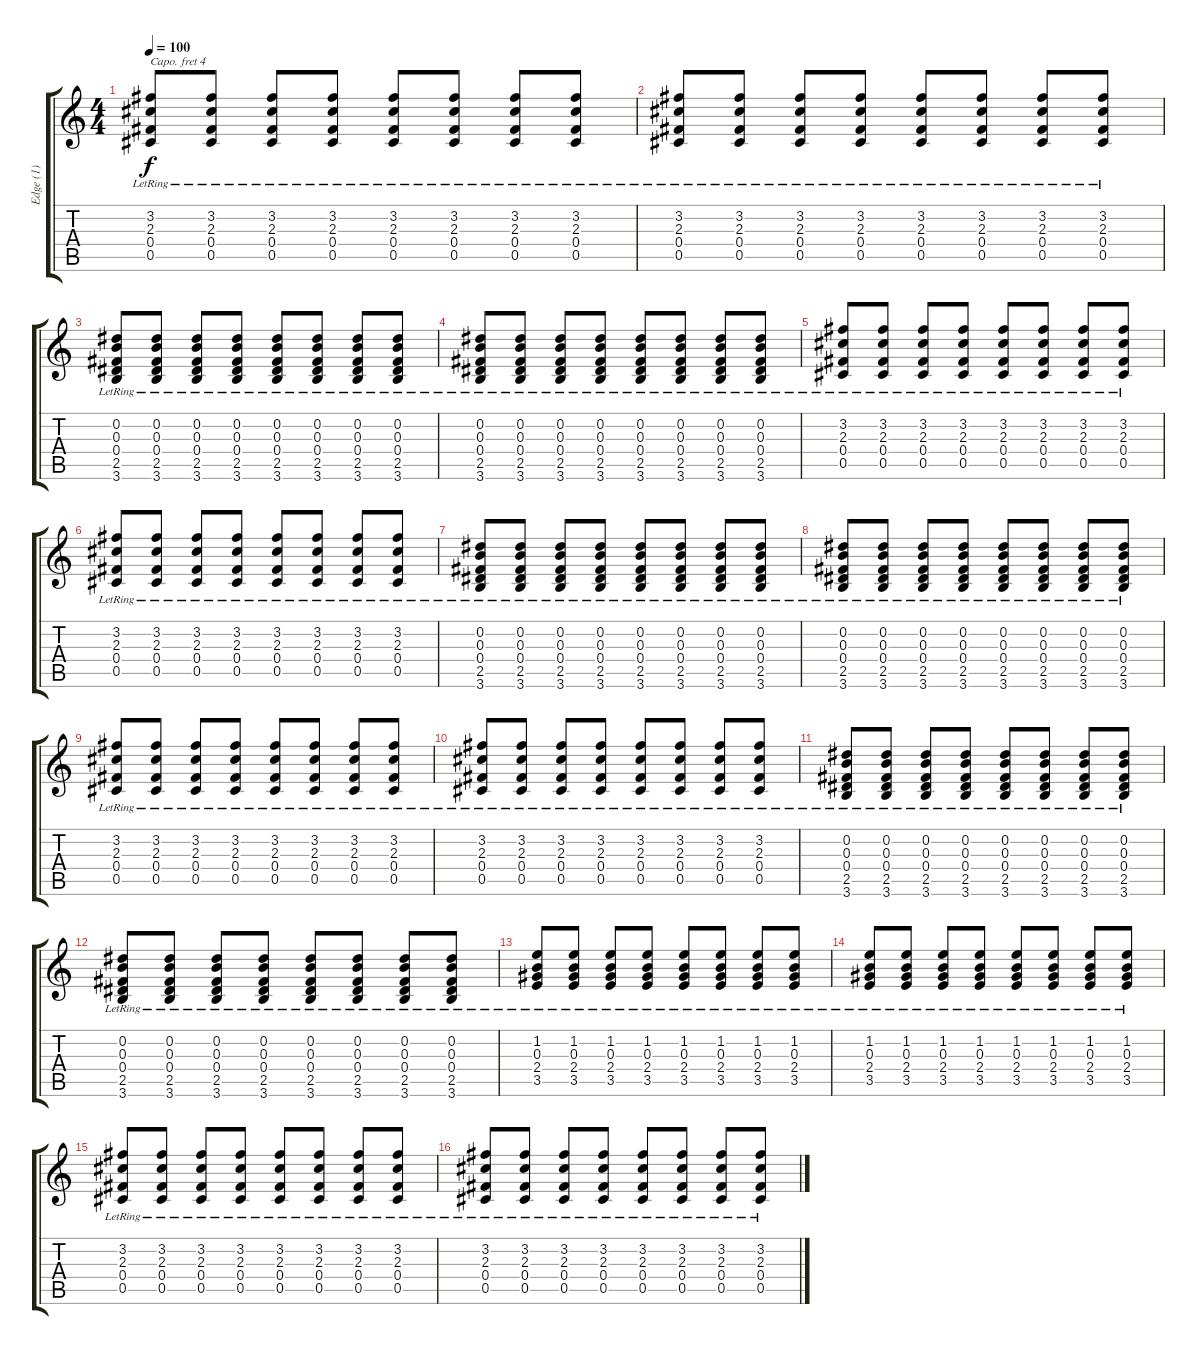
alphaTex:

\track ("Edge (1)" "Edge (1)") {instrument electricguitarjazz}
\staff {score tabs}
\capo 4
\tuning (E4 B3 G3 D3 A2 E2) {hide}
\ts (4 4)
\tempo 100
\clef g2
\ks c
(3.2{lr} 2.3{lr} 0.4{lr} 0.5{lr}).8{dy f} (3.2{lr} 2.3{lr} 0.4{lr} 0.5{lr}).8 (3.2{lr} 2.3{lr} 0.4{lr} 0.5{lr}).8 (3.2{lr} 2.3{lr} 0.4{lr} 0.5{lr}).8 (3.2{lr} 2.3{lr} 0.4{lr} 0.5{lr}).8 (3.2{lr} 2.3{lr} 0.4{lr} 0.5{lr}).8 (3.2{lr} 2.3{lr} 0.4{lr} 0.5{lr}).8 (3.2{lr} 2.3{lr} 0.4{lr} 0.5{lr}).8 |
(3.2{lr} 2.3{lr} 0.4{lr} 0.5{lr}).8 (3.2{lr} 2.3{lr} 0.4{lr} 0.5{lr}).8 (3.2{lr} 2.3{lr} 0.4{lr} 0.5{lr}).8 (3.2{lr} 2.3{lr} 0.4{lr} 0.5{lr}).8 (3.2{lr} 2.3{lr} 0.4{lr} 0.5{lr}).8 (3.2{lr} 2.3{lr} 0.4{lr} 0.5{lr}).8 (3.2{lr} 2.3{lr} 0.4{lr} 0.5{lr}).8 (3.2{lr} 2.3{lr} 0.4{lr} 0.5{lr}).8 |
(0.2{lr} 0.3{lr} 0.4{lr} 2.5{lr} 3.6{lr}).8 (0.2{lr} 0.3{lr} 0.4{lr} 2.5{lr} 3.6{lr}).8 (0.2{lr} 0.3{lr} 0.4{lr} 2.5{lr} 3.6{lr}).8 (0.2{lr} 0.3{lr} 0.4{lr} 2.5{lr} 3.6{lr}).8 (0.2{lr} 0.3{lr} 0.4{lr} 2.5{lr} 3.6{lr}).8 (0.2{lr} 0.3{lr} 0.4{lr} 2.5{lr} 3.6{lr}).8 (0.2{lr} 0.3{lr} 0.4{lr} 2.5{lr} 3.6{lr}).8 (0.2{lr} 0.3{lr} 0.4{lr} 2.5{lr} 3.6{lr}).8 |
(0.2{lr} 0.3{lr} 0.4{lr} 2.5{lr} 3.6{lr}).8 (0.2{lr} 0.3{lr} 0.4{lr} 2.5{lr} 3.6{lr}).8 (0.2{lr} 0.3{lr} 0.4{lr} 2.5{lr} 3.6{lr}).8 (0.2{lr} 0.3{lr} 0.4{lr} 2.5{lr} 3.6{lr}).8 (0.2{lr} 0.3{lr} 0.4{lr} 2.5{lr} 3.6{lr}).8 (0.2{lr} 0.3{lr} 0.4{lr} 2.5{lr} 3.6{lr}).8 (0.2{lr} 0.3{lr} 0.4{lr} 2.5{lr} 3.6{lr}).8 (0.2{lr} 0.3{lr} 0.4{lr} 2.5{lr} 3.6{lr}).8 |
(3.2{lr} 2.3{lr} 0.4{lr} 0.5{lr}).8 (3.2{lr} 2.3{lr} 0.4{lr} 0.5{lr}).8 (3.2{lr} 2.3{lr} 0.4{lr} 0.5{lr}).8 (3.2{lr} 2.3{lr} 0.4{lr} 0.5{lr}).8 (3.2{lr} 2.3{lr} 0.4{lr} 0.5{lr}).8 (3.2{lr} 2.3{lr} 0.4{lr} 0.5{lr}).8 (3.2{lr} 2.3{lr} 0.4{lr} 0.5{lr}).8 (3.2{lr} 2.3{lr} 0.4{lr} 0.5{lr}).8 |
(3.2{lr} 2.3{lr} 0.4{lr} 0.5{lr}).8 (3.2{lr} 2.3{lr} 0.4{lr} 0.5{lr}).8 (3.2{lr} 2.3{lr} 0.4{lr} 0.5{lr}).8 (3.2{lr} 2.3{lr} 0.4{lr} 0.5{lr}).8 (3.2{lr} 2.3{lr} 0.4{lr} 0.5{lr}).8 (3.2{lr} 2.3{lr} 0.4{lr} 0.5{lr}).8 (3.2{lr} 2.3{lr} 0.4{lr} 0.5{lr}).8 (3.2{lr} 2.3{lr} 0.4{lr} 0.5{lr}).8 |
(0.2{lr} 0.3{lr} 0.4{lr} 2.5{lr} 3.6{lr}).8 (0.2{lr} 0.3{lr} 0.4{lr} 2.5{lr} 3.6{lr}).8 (0.2{lr} 0.3{lr} 0.4{lr} 2.5{lr} 3.6{lr}).8 (0.2{lr} 0.3{lr} 0.4{lr} 2.5{lr} 3.6{lr}).8 (0.2{lr} 0.3{lr} 0.4{lr} 2.5{lr} 3.6{lr}).8 (0.2{lr} 0.3{lr} 0.4{lr} 2.5{lr} 3.6{lr}).8 (0.2{lr} 0.3{lr} 0.4{lr} 2.5{lr} 3.6{lr}).8 (0.2{lr} 0.3{lr} 0.4{lr} 2.5{lr} 3.6{lr}).8 |
(0.2{lr} 0.3{lr} 0.4{lr} 2.5{lr} 3.6{lr}).8 (0.2{lr} 0.3{lr} 0.4{lr} 2.5{lr} 3.6{lr}).8 (0.2{lr} 0.3{lr} 0.4{lr} 2.5{lr} 3.6{lr}).8 (0.2{lr} 0.3{lr} 0.4{lr} 2.5{lr} 3.6{lr}).8 (0.2{lr} 0.3{lr} 0.4{lr} 2.5{lr} 3.6{lr}).8 (0.2{lr} 0.3{lr} 0.4{lr} 2.5{lr} 3.6{lr}).8 (0.2{lr} 0.3{lr} 0.4{lr} 2.5{lr} 3.6{lr}).8 (0.2{lr} 0.3{lr} 0.4{lr} 2.5{lr} 3.6{lr}).8 |
(3.2{lr} 2.3{lr} 0.4{lr} 0.5{lr}).8 (3.2{lr} 2.3{lr} 0.4{lr} 0.5{lr}).8 (3.2{lr} 2.3{lr} 0.4{lr} 0.5{lr}).8 (3.2{lr} 2.3{lr} 0.4{lr} 0.5{lr}).8 (3.2{lr} 2.3{lr} 0.4{lr} 0.5{lr}).8 (3.2{lr} 2.3{lr} 0.4{lr} 0.5{lr}).8 (3.2{lr} 2.3{lr} 0.4{lr} 0.5{lr}).8 (3.2{lr} 2.3{lr} 0.4{lr} 0.5{lr}).8 |
(3.2{lr} 2.3{lr} 0.4{lr} 0.5{lr}).8 (3.2{lr} 2.3{lr} 0.4{lr} 0.5{lr}).8 (3.2{lr} 2.3{lr} 0.4{lr} 0.5{lr}).8 (3.2{lr} 2.3{lr} 0.4{lr} 0.5{lr}).8 (3.2{lr} 2.3{lr} 0.4{lr} 0.5{lr}).8 (3.2{lr} 2.3{lr} 0.4{lr} 0.5{lr}).8 (3.2{lr} 2.3{lr} 0.4{lr} 0.5{lr}).8 (3.2{lr} 2.3{lr} 0.4{lr} 0.5{lr}).8 |
(0.2{lr} 0.3{lr} 0.4{lr} 2.5{lr} 3.6{lr}).8 (0.2{lr} 0.3{lr} 0.4{lr} 2.5{lr} 3.6{lr}).8 (0.2{lr} 0.3{lr} 0.4{lr} 2.5{lr} 3.6{lr}).8 (0.2{lr} 0.3{lr} 0.4{lr} 2.5{lr} 3.6{lr}).8 (0.2{lr} 0.3{lr} 0.4{lr} 2.5{lr} 3.6{lr}).8 (0.2{lr} 0.3{lr} 0.4{lr} 2.5{lr} 3.6{lr}).8 (0.2{lr} 0.3{lr} 0.4{lr} 2.5{lr} 3.6{lr}).8 (0.2{lr} 0.3{lr} 0.4{lr} 2.5{lr} 3.6{lr}).8 |
(0.2{lr} 0.3{lr} 0.4{lr} 2.5{lr} 3.6{lr}).8 (0.2{lr} 0.3{lr} 0.4{lr} 2.5{lr} 3.6{lr}).8 (0.2{lr} 0.3{lr} 0.4{lr} 2.5{lr} 3.6{lr}).8 (0.2{lr} 0.3{lr} 0.4{lr} 2.5{lr} 3.6{lr}).8 (0.2{lr} 0.3{lr} 0.4{lr} 2.5{lr} 3.6{lr}).8 (0.2{lr} 0.3{lr} 0.4{lr} 2.5{lr} 3.6{lr}).8 (0.2{lr} 0.3{lr} 0.4{lr} 2.5{lr} 3.6{lr}).8 (0.2{lr} 0.3{lr} 0.4{lr} 2.5{lr} 3.6{lr}).8 |
(1.2{lr} 0.3{lr} 2.4{lr} 3.5{lr}).8 (1.2{lr} 0.3{lr} 2.4{lr} 3.5{lr}).8 (1.2{lr} 0.3{lr} 2.4{lr} 3.5{lr}).8 (1.2{lr} 0.3{lr} 2.4{lr} 3.5{lr}).8 (1.2{lr} 0.3{lr} 2.4{lr} 3.5{lr}).8 (1.2{lr} 0.3{lr} 2.4{lr} 3.5{lr}).8 (1.2{lr} 0.3{lr} 2.4{lr} 3.5{lr}).8 (1.2{lr} 0.3{lr} 2.4{lr} 3.5{lr}).8 |
(1.2{lr} 0.3{lr} 2.4{lr} 3.5{lr}).8 (1.2{lr} 0.3{lr} 2.4{lr} 3.5{lr}).8 (1.2{lr} 0.3{lr} 2.4{lr} 3.5{lr}).8 (1.2{lr} 0.3{lr} 2.4{lr} 3.5{lr}).8 (1.2{lr} 0.3{lr} 2.4{lr} 3.5{lr}).8 (1.2{lr} 0.3{lr} 2.4{lr} 3.5{lr}).8 (1.2{lr} 0.3{lr} 2.4{lr} 3.5{lr}).8 (1.2{lr} 0.3{lr} 2.4{lr} 3.5{lr}).8 |
(3.2{lr} 2.3{lr} 0.4{lr} 0.5{lr}).8 (3.2{lr} 2.3{lr} 0.4{lr} 0.5{lr}).8 (3.2{lr} 2.3{lr} 0.4{lr} 0.5{lr}).8 (3.2{lr} 2.3{lr} 0.4{lr} 0.5{lr}).8 (3.2{lr} 2.3{lr} 0.4{lr} 0.5{lr}).8 (3.2{lr} 2.3{lr} 0.4{lr} 0.5{lr}).8 (3.2{lr} 2.3{lr} 0.4{lr} 0.5{lr}).8 (3.2{lr} 2.3{lr} 0.4{lr} 0.5{lr}).8 |
(3.2{lr} 2.3{lr} 0.4{lr} 0.5{lr}).8 (3.2{lr} 2.3{lr} 0.4{lr} 0.5{lr}).8 (3.2{lr} 2.3{lr} 0.4{lr} 0.5{lr}).8 (3.2{lr} 2.3{lr} 0.4{lr} 0.5{lr}).8 (3.2{lr} 2.3{lr} 0.4{lr} 0.5{lr}).8 (3.2{lr} 2.3{lr} 0.4{lr} 0.5{lr}).8 (3.2{lr} 2.3{lr} 0.4{lr} 0.5{lr}).8 (3.2{lr} 2.3{lr} 0.4{lr} 0.5{lr}).8
